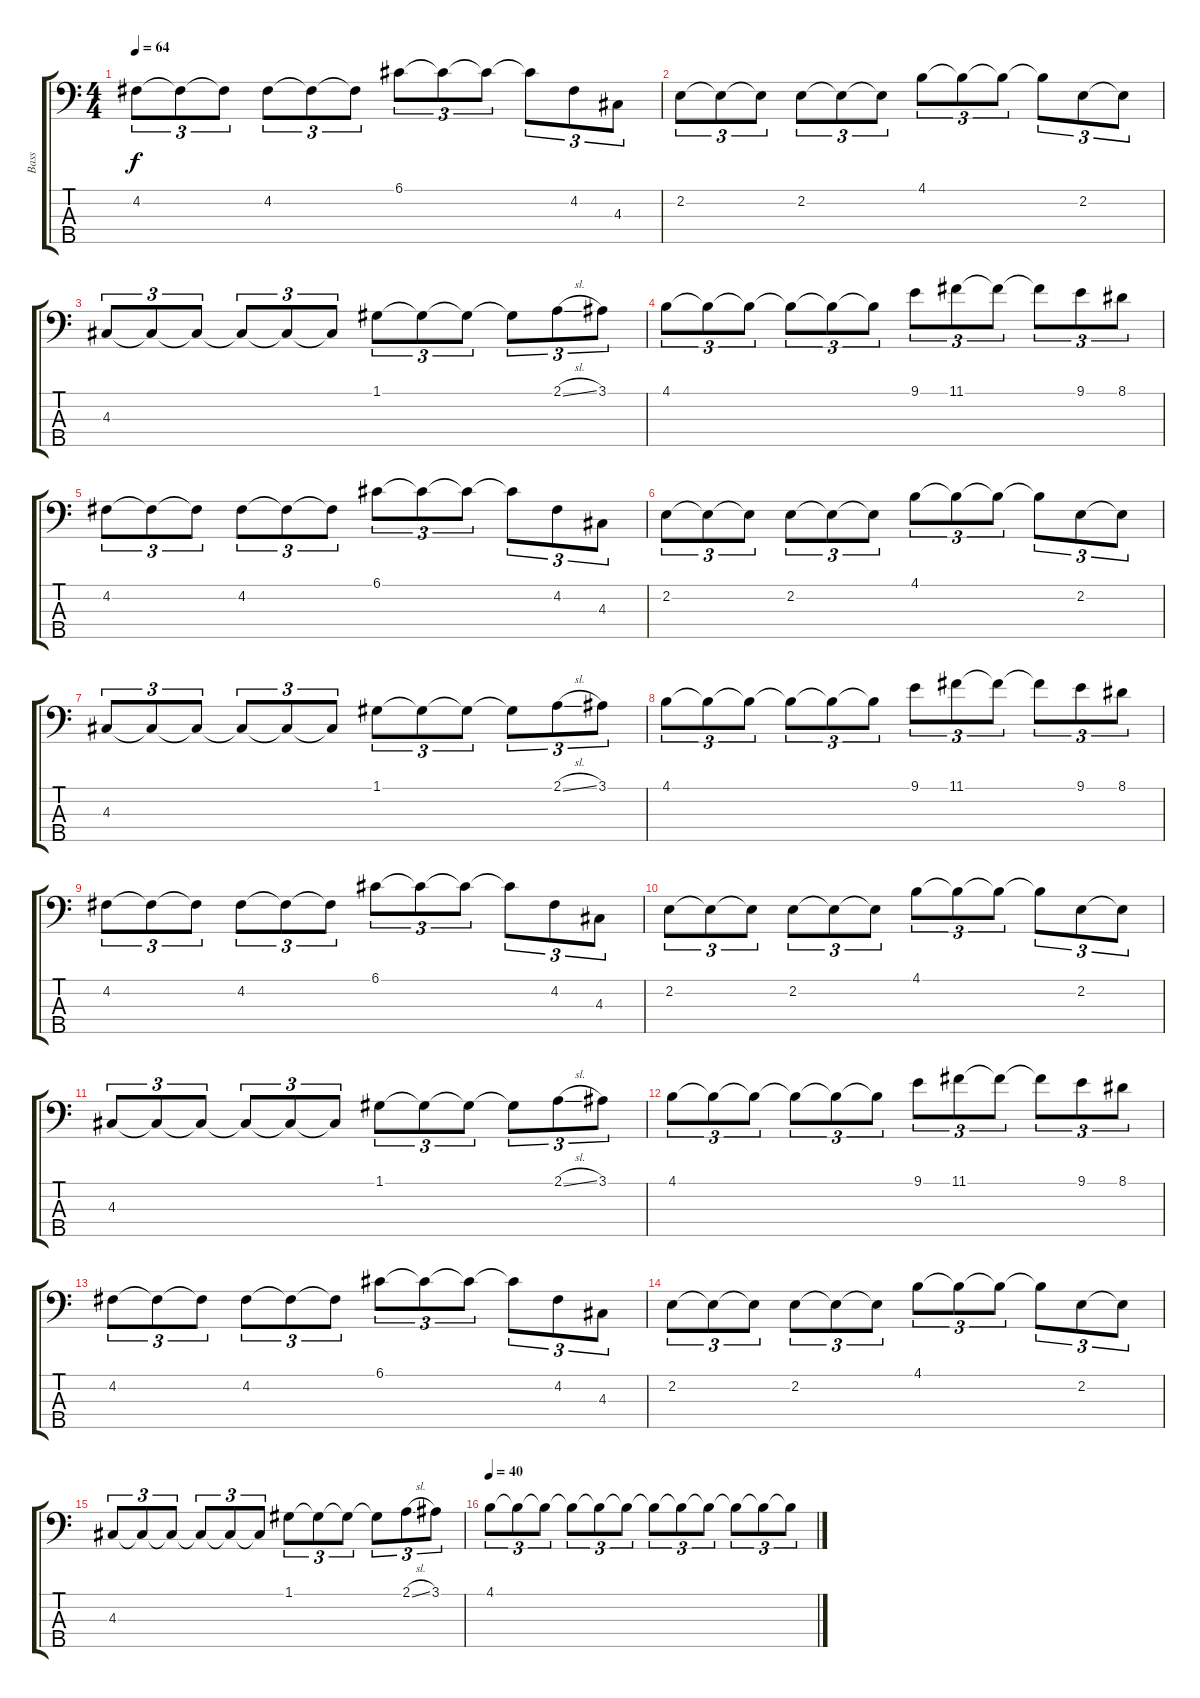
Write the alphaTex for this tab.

\track ("Bass" "Bass") {instrument electricbassfinger}
\staff {score tabs}
\tuning (G2 D2 A1 E1 B0) {hide}
\ts (4 4)
\tempo 64
\clef f4
\ks c
4.2.8{tu (3 2) dy f} 4.2{t}.8{tu (3 2)} 4.2{t}.8{tu (3 2)} 4.2.8{tu (3 2)} 4.2{t}.8{tu (3 2)} 4.2{t}.8{tu (3 2)} 6.1.8{tu (3 2)} 6.1{t}.8{tu (3 2)} 6.1{t}.8{tu (3 2)} 6.1{t}.8{tu (3 2)} 4.2.8{tu (3 2)} 4.3.8{tu (3 2)} |
2.2.8{tu (3 2)} 2.2{t}.8{tu (3 2)} 2.2{t}.8{tu (3 2)} 2.2.8{tu (3 2)} 2.2{t}.8{tu (3 2)} 2.2{t}.8{tu (3 2)} 4.1.8{tu (3 2)} 4.1{t}.8{tu (3 2)} 4.1{t}.8{tu (3 2)} 4.1{t}.8{tu (3 2)} 2.2.8{tu (3 2)} 2.2{t}.8{tu (3 2)} |
4.3.8{tu (3 2)} 4.3{t}.8{tu (3 2)} 4.3{t}.8{tu (3 2)} 4.3{t}.8{tu (3 2)} 4.3{t}.8{tu (3 2)} 4.3{t}.8{tu (3 2)} 1.1.8{tu (3 2)} 1.1{t}.8{tu (3 2)} 1.1{t}.8{tu (3 2)} 1.1{t}.8{tu (3 2)} 2.1{sl}.8{tu (3 2)} 3.1.8{tu (3 2)} |
4.1.8{tu (3 2)} 4.1{t}.8{tu (3 2)} 4.1{t}.8{tu (3 2)} 4.1{t}.8{tu (3 2)} 4.1{t}.8{tu (3 2)} 4.1{t}.8{tu (3 2)} 9.1.8{tu (3 2)} 11.1.8{tu (3 2)} 11.1{t}.8{tu (3 2)} 11.1{t}.8{tu (3 2)} 9.1.8{tu (3 2)} 8.1.8{tu (3 2)} |
4.2.8{tu (3 2)} 4.2{t}.8{tu (3 2)} 4.2{t}.8{tu (3 2)} 4.2.8{tu (3 2)} 4.2{t}.8{tu (3 2)} 4.2{t}.8{tu (3 2)} 6.1.8{tu (3 2)} 6.1{t}.8{tu (3 2)} 6.1{t}.8{tu (3 2)} 6.1{t}.8{tu (3 2)} 4.2.8{tu (3 2)} 4.3.8{tu (3 2)} |
2.2.8{tu (3 2)} 2.2{t}.8{tu (3 2)} 2.2{t}.8{tu (3 2)} 2.2.8{tu (3 2)} 2.2{t}.8{tu (3 2)} 2.2{t}.8{tu (3 2)} 4.1.8{tu (3 2)} 4.1{t}.8{tu (3 2)} 4.1{t}.8{tu (3 2)} 4.1{t}.8{tu (3 2)} 2.2.8{tu (3 2)} 2.2{t}.8{tu (3 2)} |
4.3.8{tu (3 2)} 4.3{t}.8{tu (3 2)} 4.3{t}.8{tu (3 2)} 4.3{t}.8{tu (3 2)} 4.3{t}.8{tu (3 2)} 4.3{t}.8{tu (3 2)} 1.1.8{tu (3 2)} 1.1{t}.8{tu (3 2)} 1.1{t}.8{tu (3 2)} 1.1{t}.8{tu (3 2)} 2.1{sl}.8{tu (3 2)} 3.1.8{tu (3 2)} |
4.1.8{tu (3 2)} 4.1{t}.8{tu (3 2)} 4.1{t}.8{tu (3 2)} 4.1{t}.8{tu (3 2)} 4.1{t}.8{tu (3 2)} 4.1{t}.8{tu (3 2)} 9.1.8{tu (3 2)} 11.1.8{tu (3 2)} 11.1{t}.8{tu (3 2)} 11.1{t}.8{tu (3 2)} 9.1.8{tu (3 2)} 8.1.8{tu (3 2)} |
4.2.8{tu (3 2)} 4.2{t}.8{tu (3 2)} 4.2{t}.8{tu (3 2)} 4.2.8{tu (3 2)} 4.2{t}.8{tu (3 2)} 4.2{t}.8{tu (3 2)} 6.1.8{tu (3 2)} 6.1{t}.8{tu (3 2)} 6.1{t}.8{tu (3 2)} 6.1{t}.8{tu (3 2)} 4.2.8{tu (3 2)} 4.3.8{tu (3 2)} |
2.2.8{tu (3 2)} 2.2{t}.8{tu (3 2)} 2.2{t}.8{tu (3 2)} 2.2.8{tu (3 2)} 2.2{t}.8{tu (3 2)} 2.2{t}.8{tu (3 2)} 4.1.8{tu (3 2)} 4.1{t}.8{tu (3 2)} 4.1{t}.8{tu (3 2)} 4.1{t}.8{tu (3 2)} 2.2.8{tu (3 2)} 2.2{t}.8{tu (3 2)} |
4.3.8{tu (3 2)} 4.3{t}.8{tu (3 2)} 4.3{t}.8{tu (3 2)} 4.3{t}.8{tu (3 2)} 4.3{t}.8{tu (3 2)} 4.3{t}.8{tu (3 2)} 1.1.8{tu (3 2)} 1.1{t}.8{tu (3 2)} 1.1{t}.8{tu (3 2)} 1.1{t}.8{tu (3 2)} 2.1{sl}.8{tu (3 2)} 3.1.8{tu (3 2)} |
4.1.8{tu (3 2)} 4.1{t}.8{tu (3 2)} 4.1{t}.8{tu (3 2)} 4.1{t}.8{tu (3 2)} 4.1{t}.8{tu (3 2)} 4.1{t}.8{tu (3 2)} 9.1.8{tu (3 2)} 11.1.8{tu (3 2)} 11.1{t}.8{tu (3 2)} 11.1{t}.8{tu (3 2)} 9.1.8{tu (3 2)} 8.1.8{tu (3 2)} |
4.2.8{tu (3 2)} 4.2{t}.8{tu (3 2)} 4.2{t}.8{tu (3 2)} 4.2.8{tu (3 2)} 4.2{t}.8{tu (3 2)} 4.2{t}.8{tu (3 2)} 6.1.8{tu (3 2)} 6.1{t}.8{tu (3 2)} 6.1{t}.8{tu (3 2)} 6.1{t}.8{tu (3 2)} 4.2.8{tu (3 2)} 4.3.8{tu (3 2)} |
2.2.8{tu (3 2)} 2.2{t}.8{tu (3 2)} 2.2{t}.8{tu (3 2)} 2.2.8{tu (3 2)} 2.2{t}.8{tu (3 2)} 2.2{t}.8{tu (3 2)} 4.1.8{tu (3 2)} 4.1{t}.8{tu (3 2)} 4.1{t}.8{tu (3 2)} 4.1{t}.8{tu (3 2)} 2.2.8{tu (3 2)} 2.2{t}.8{tu (3 2)} |
4.3.8{tu (3 2)} 4.3{t}.8{tu (3 2)} 4.3{t}.8{tu (3 2)} 4.3{t}.8{tu (3 2)} 4.3{t}.8{tu (3 2)} 4.3{t}.8{tu (3 2)} 1.1.8{tu (3 2)} 1.1{t}.8{tu (3 2)} 1.1{t}.8{tu (3 2)} 1.1{t}.8{tu (3 2)} 2.1{sl}.8{tu (3 2)} 3.1.8{tu (3 2)} |
\tempo 40
4.1.8{tu (3 2)} 4.1{t}.8{tu (3 2)} 4.1{t}.8{tu (3 2)} 4.1{t}.8{tu (3 2)} 4.1{t}.8{tu (3 2)} 4.1{t}.8{tu (3 2)} 4.1{t}.8{tu (3 2)} 4.1{t}.8{tu (3 2)} 4.1{t}.8{tu (3 2)} 4.1{t}.8{tu (3 2)} 4.1{t}.8{tu (3 2)} 4.1{t}.8{tu (3 2)}
